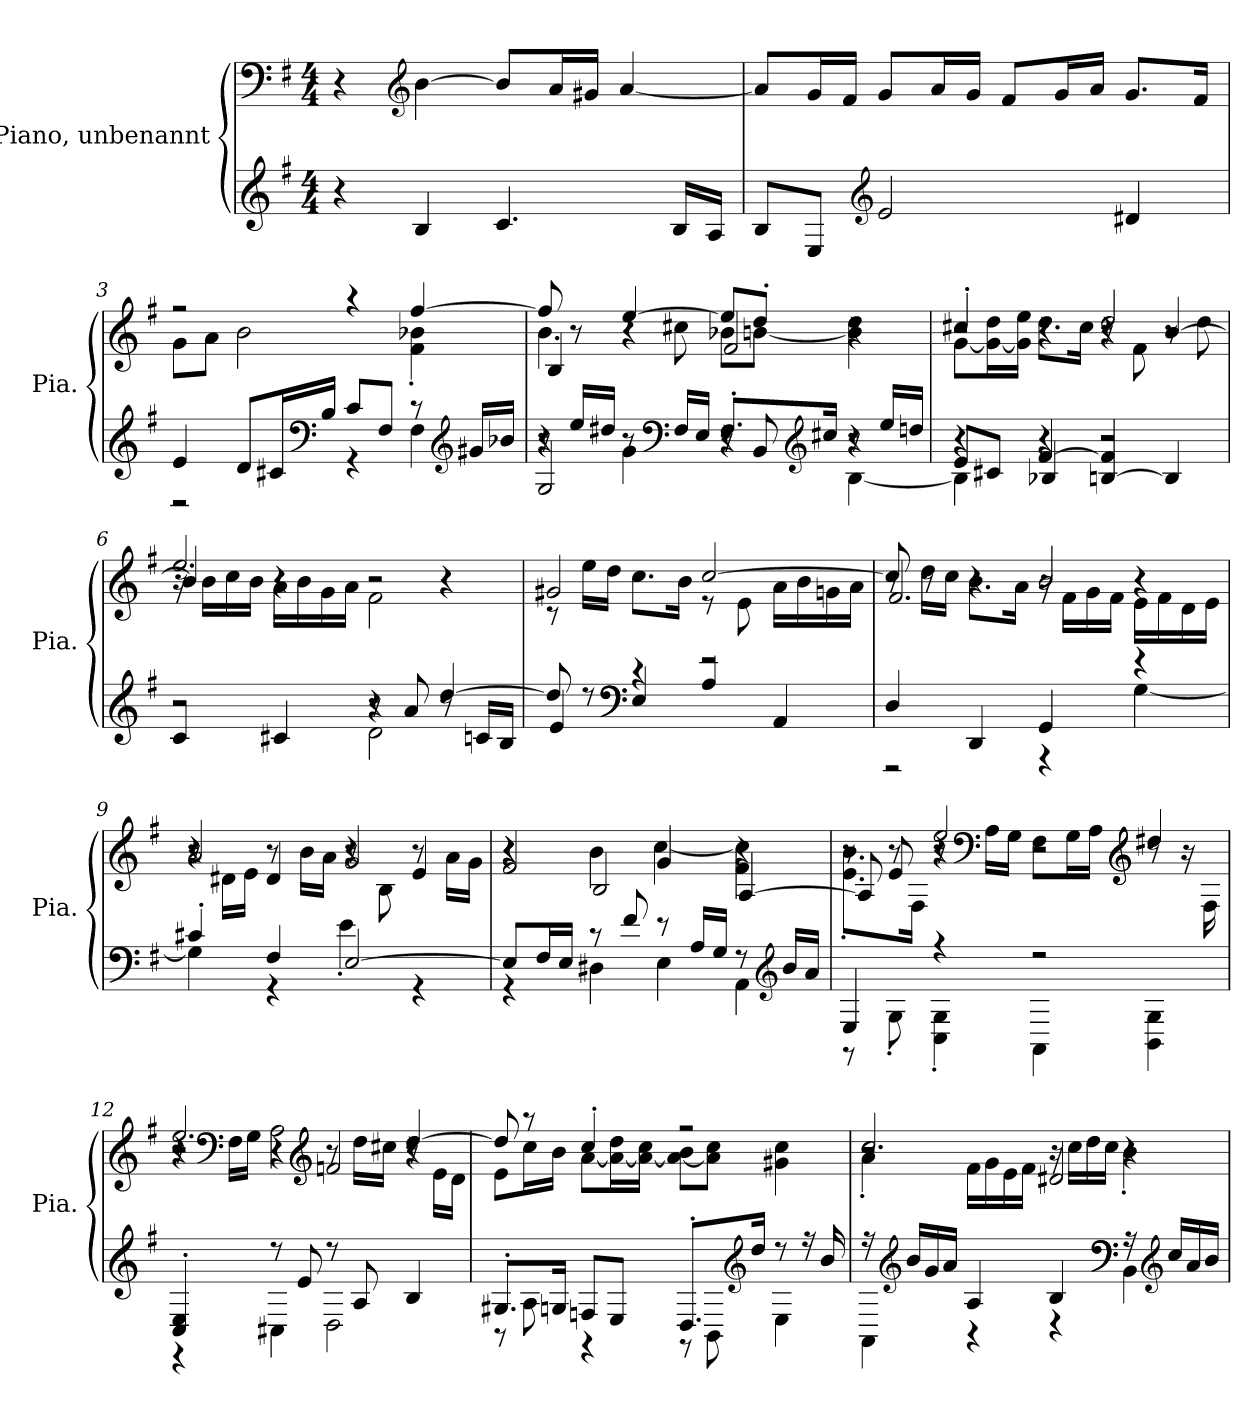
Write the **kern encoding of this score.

**kern	**kern
*part1	*part1
*staff2	*staff1
*I"Piano, unbenannt	*
*I'Pia.	*
*clefG2	*clefF4
*k[f#]	*k[f#]
*M4/4	*M4/4
*MM95	*MM95
=1	=1
4r	4r
*	*clefG2
4B/	[4b\
4.c/	8b/L]
.	16a/L
.	16g#X/JJ
.	[4a/
16B/LL	.
16A/JJ	.
=2	=2
8B/L	8a/L]
8E/J	16g/L
.	16f#/JJ
*clefG2	*
2e/	8g/L
.	16a/L
.	16g/JJ
.	8f#/L
.	16g/L
.	16a/JJ
4d#X/	8.g/L
.	16f#/Jk
=3	=3
*^	*^
4e/	2r	2r	8g\L
.	.	.	8a\J
8d/L	.	.	2b\
16c#X/L	.	.	.
*clefF4	*	*	*
16B/JJ	.	.	.
8c#/L	4r	4r	.
8F#/J	.	.	.
8r	4F#\	[4ff#/	4f#\' 4b-X\'
*clefG2	*	*	*
16g#X/LL	.	.	.
16b-X/JJ	.	.	.
!!LO:LB:g=z
=4	=4	=4	=4
*	*^	*	*^
8r	4r	2G/	8ff#/]	4.b\	4B/
16ee/LL	.	.	8r	.	.
16dd#X/JJ	.	.	.	.	.
8r	4g\	.	[4ee/	.	4r
*clefF4	*	*	*	*	*
16F#/LL	.	.	.	8cc#X\	.
16E/JJ	.	.	.	.	.
8.F#'/L	4r	8r	8ee/L]	8b-X\L	2f#/
.	.	8BB/	8dd'/J	[8bn\J	.
*clefG2	*	*	*	*	*
16cc#X/Jk	.	.	.	.	.
8r	[4B\	4r	4r	4b\] 4dd\	.
16ee/LL	.	.	.	.	.
16ddn/JJ	.	.	.	.	.
=5	=5	=5	=5	=5	=5
8e/L	4B\]	4r	4cc#X'/	[8g\L	2r
8c#X/J	.	.	.	16g\_ 16dd\L	.
.	.	.	.	16g\] 16ee\JJ	.
[4f#/	4r	4B-X/	4r	8.dd\L	.
.	.	.	.	16cc#\Jk	.
[4Bn/ 4f#/]	2r	2r	2dd/	8r	4r
.	.	.	.	8f#\	.
4B/]	.	.	.	8r	[4b/
.	.	.	.	8dd\	.
!!LO:LB:g=z	!!	!!
=6	=6	=6	=6	=6	=6
2r	2r	4c/	2.ee/	16r	4b/]
.	.	.	.	16b\LL	.
.	.	.	.	16cc\	.
.	.	.	.	16b\JJ	.
.	.	4c#X/	.	16a\LL	4r
.	.	.	.	16b\	.
.	.	.	.	16g\	.
.	.	.	.	16a\JJ	.
4r	2d\	8r	.	2f#\	2r
.	.	8a/	.	.	.
[4dd/	.	8r	4r	.	.
.	.	16cn/LL	.	.	.
.	.	16B/JJ	.	.	.
*	*v	*v	*	*	*
*	*	*	*v	*v
=7	=7	=7	=7
8dd/]	4e/	2g#X/	8r
8r	.	.	16ee\LL
.	.	.	16dd\JJ
*clefF4	*	*	*
4r	4E/	.	8.cc\L
.	.	.	16b\Jk
2r	4A/	[2cc/	8r
.	.	.	8e\
.	4AA/	.	16a\LL
.	.	.	16b\
.	.	.	16gn\
.	.	.	16a\JJ
=8	=8	=8	=8
*	*	*	*^
4D/	2r	8cc/]	8r	2.f#/
.	.	8r	16dd\LL	.
.	.	.	16cc\JJ	.
4DD/	.	4r	8.b\L	.
.	.	.	16a\Jk	.
4GG/	4r	2b/	16r	.
.	.	.	16f#\LL	.
.	.	.	16g\	.
.	.	.	16f#\JJ	.
4r	[4G\	.	16e\LL	4r
.	.	.	16f#\	.
.	.	.	16d\	.
.	.	.	16e\JJ	.
!!LO:LB:g=z	!!	!!
=9	=9	=9	=9	=9
4c#X'/	4G\]	2a/	8r	4r
.	.	.	16d#X\LL	.
.	.	.	16e\JJ	.
4F#/	4r	.	8r	4d#/
.	.	.	16b\LL	.
.	.	.	16a\JJ	.
[2E/	4e'\	2g/	8r	4r
.	.	.	8B\	.
.	4r	.	8r	4e/
.	.	.	16a\LL	.
.	.	.	16g\JJ	.
=10	=10	=10	=10	=10
8E/L]	4r	2f#/	4r	4r
16F#/L	.	.	.	.
16E/JJ	.	.	.	.
8r	4D#X\	.	4b\	2B/
8f#/	.	.	.	.
8r	4E\	4g/	[4cc\	.
16A/LL	.	.	.	.
16G/JJ	.	.	.	.
8r	4AA\	4r	4f#\ 4cc\]	[4A/
*clefG2	*	*	*	*
16b/LL	.	.	.	.
16a/JJ	.	.	.	.
!!LO:LB:g=z	!!	!!
=11	=11	=11	=11	=11
4E/	8r	8r	8.e\' 8.b\'L	8A/]
.	8G'\	8e/	.	8r
.	.	.	16F#\Jk	.
4r	4C\' 4G\'	2ee/	8r	4r
*	*	*clefF4	*	*
.	.	.	16A\LL	.
.	.	.	16G\JJ	.
2r	4AA\	.	8F#\L	2r
.	.	.	16G\L	.
.	.	.	16A\JJ	.
*	*	*clefG2	*	*
.	4BB\ 4G\	4dd#X/	8r	.
.	.	.	16r	.
.	.	.	16F#\	.
=12	=12	=12	=12	=12
*	*	*	*	*^
4C/' 4E/'	4r	2.ee/	8r	2r	4r
*	*	*clefF4	*	*	*
.	.	.	16F#\LL	.	.
.	.	.	16G\JJ	.	.
8r	4C#X\	.	4r	.	2A\
8e/	.	.	.	.	.
*	*	*clefG2	*	*	*
8r	2D\	.	8r	2fn/	.
8A/	.	.	16dd\LL	.	.
.	.	.	16cc#X\JJ	.	.
4B/	.	[4dd/	8r	.	4r
.	.	.	16e\LL	.	.
.	.	.	16d\JJ	.	.
*	*	*	*v	*v	*v
!!LO:LB:g=z
=13	=13	=13	=13
8.G#X'/L	8r	8dd/]	8e\L
.	8A\	8r	16cc\L
16Gn/Jk	.	.	16b\JJ
8Fn/L	4r	4cc'/	[8a\L
8E/J	.	.	16a\_ 16dd\L
.	.	.	16a\_ 16cc\JJ
8.D'/L	8r	2r	8a\_ 8b\L
.	8BB\	.	8a\] 8cc\J
*clefG2	*	*	*
16dd/Jk	.	.	.
8r	4E\	.	4g#X\ 4cc\
16r	.	.	.
16b/	.	.	.
=14	=14	=14	=14
*	*	*	*^
16r	4AA\	2.cc/	4a'\	2r
*clefG2	*	*	*	*
16b/LL	.	.	.	.
16g/	.	.	.	.
16a/JJ	.	.	.	.
4A/	4r	.	16f#\LL	.
.	.	.	16g\	.
.	.	.	16e\	.
.	.	.	16f#\JJ	.
4B/	4r	.	16r	2d#X/
.	.	.	16cc\LL	.
.	.	.	16dd\	.
.	.	.	16cc\JJ	.
*clefF4	*	*	*	*
16r	4BB\	4r	4b'\	.
*clefG2	*	*	*	*
16cc/LL	.	.	.	.
16a/	.	.	.	.
16b/JJ	.	.	.	.
*v	*v	*	*	*
*	*v	*v	*v
=	=
*-	*-
